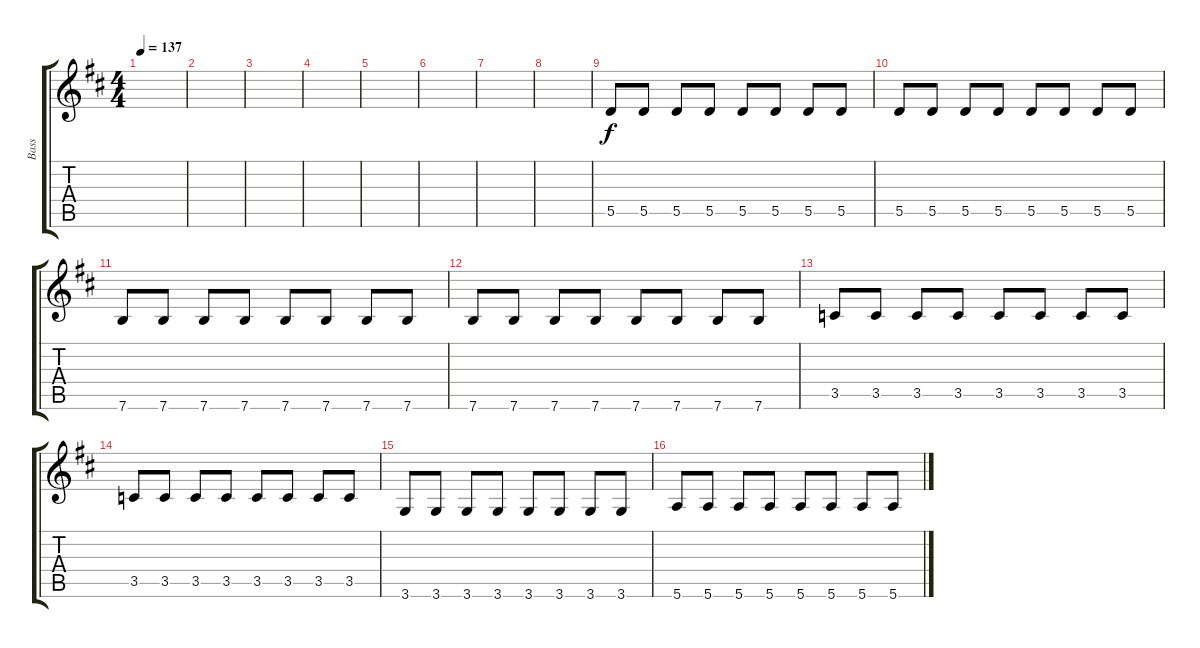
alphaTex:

\track ("Bass" "Bass") {instrument electricbassfinger}
\staff {score tabs}
\tuning (E4 B3 G3 D3 A2 E2) {hide}
\ts (4 4)
\tempo 137
\clef g2
\ks d
|
|
|
|
|
|
|
|
5.5.8 5.5.8 5.5.8 5.5.8 5.5.8 5.5.8 5.5.8 5.5.8 |
5.5.8 5.5.8 5.5.8 5.5.8 5.5.8 5.5.8 5.5.8 5.5.8 |
7.6.8 7.6.8 7.6.8 7.6.8 7.6.8 7.6.8 7.6.8 7.6.8 |
7.6.8 7.6.8 7.6.8 7.6.8 7.6.8 7.6.8 7.6.8 7.6.8 |
3.5.8 3.5.8 3.5.8 3.5.8 3.5.8 3.5.8 3.5.8 3.5.8 |
3.5.8 3.5.8 3.5.8 3.5.8 3.5.8 3.5.8 3.5.8 3.5.8 |
3.6.8 3.6.8 3.6.8 3.6.8 3.6.8 3.6.8 3.6.8 3.6.8 |
5.6.8 5.6.8 5.6.8 5.6.8 5.6.8 5.6.8 5.6.8 5.6.8
